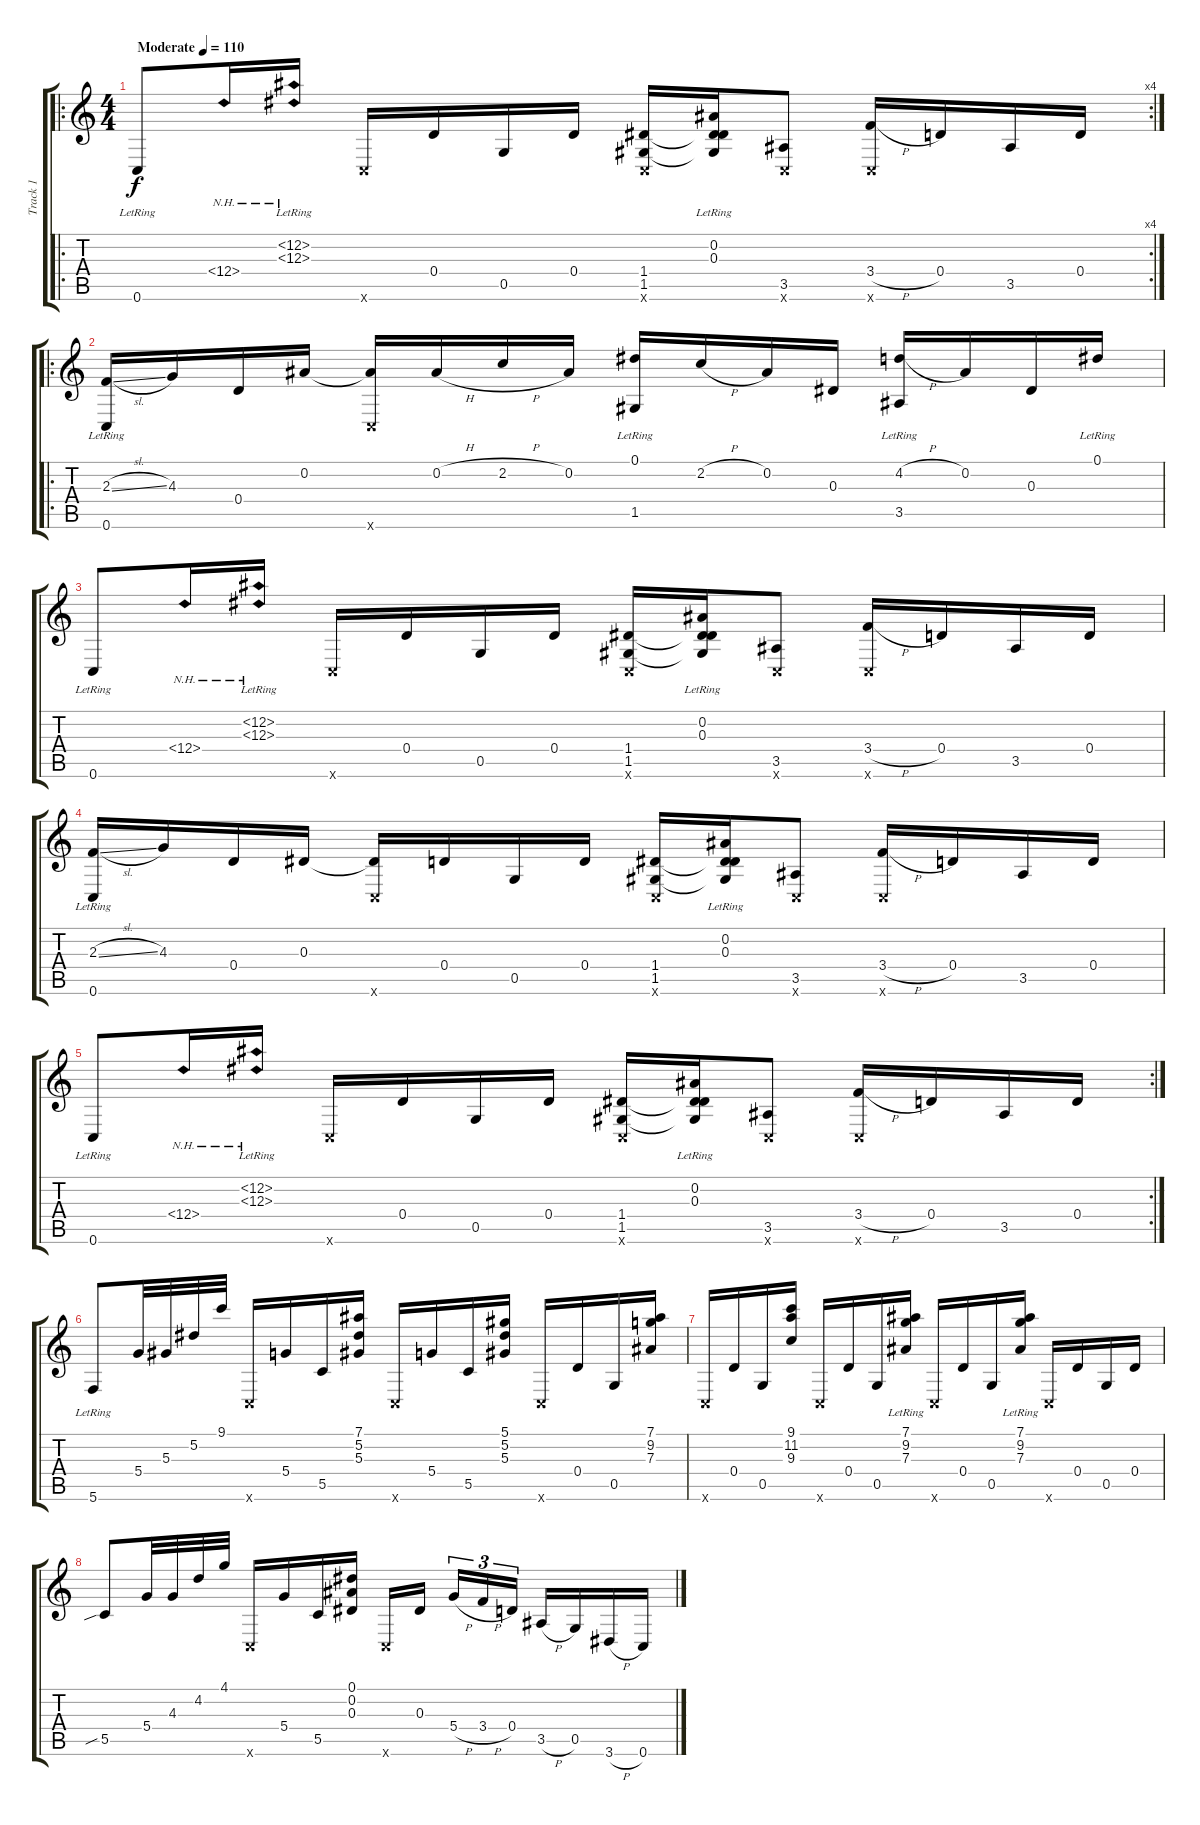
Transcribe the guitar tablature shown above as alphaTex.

\track ("Track 1" "Track 1") {instrument acousticguitarsteel}
\staff {score tabs}
\tuning (Eb4 Bb3 Eb3 D3 G2 C2) {hide}
\ro
\rc 4
\ts (4 4)
\tempo (110 "Moderate")
\clef g2
\ks c
0.6{lr}.8{dy f instrument acousticguitarsteel} 12.4{nh}.16 (12.2{nh lr} 12.3{nh lr}).16 0.6{x}.16 0.4.16 0.5.16 0.4.16 (1.4 1.5 0.6{x}).16 (0.2{lr} 0.3{lr} 1.4{t} 1.5{t}).16 (3.5 0.6{x}).8 (3.4{h} 0.6{x}).16 0.4.16 3.5.16 0.4.16 |
\ro
(2.3{sl} 0.6{lr}).16 4.3.16 0.4.16 0.2.16 (0.2{t} 0.6{x}).16 0.2{h}.16 2.2{h}.16 0.2.16 (0.1 1.5{lr}).16 2.2{h}.16 0.2.16 0.3.16 (4.2{h} 3.5{lr}).16 0.2.16 0.3.16 0.1{lr}.16 |
0.6{lr}.8 12.4{nh}.16 (12.2{nh lr} 12.3{nh lr}).16 0.6{x}.16 0.4.16 0.5.16 0.4.16 (1.4 1.5 0.6{x}).16 (0.2{lr} 0.3{lr} 1.4{t} 1.5{t}).16 (3.5 0.6{x}).8 (3.4{h} 0.6{x}).16 0.4.16 3.5.16 0.4.16 |
(2.3{sl} 0.6{lr}).16 4.3.16 0.4.16 0.3.16 (0.3{t} 0.6{x}).16 0.4.16 0.5.16 0.4.16 (1.4 1.5 0.6{x}).16 (0.2{lr} 0.3{lr} 1.4{t} 1.5{t}).16 (3.5 0.6{x}).8 (3.4{h} 0.6{x}).16 0.4.16 3.5.16 0.4.16 |
\rc 2
0.6{lr}.8 12.4{nh}.16 (12.2{nh lr} 12.3{nh lr}).16 0.6{x}.16 0.4.16 0.5.16 0.4.16 (1.4 1.5 0.6{x}).16 (0.2{lr} 0.3{lr} 1.4{t} 1.5{t}).16 (3.5 0.6{x}).8 (3.4{h} 0.6{x}).16 0.4.16 3.5.16 0.4.16 |
5.6{lr}.8 5.4.32 5.3.32 5.2.32 9.1.32 0.6{x}.16 5.4.16 5.5.16 (7.1 5.2 5.3).16 0.6{x}.16 5.4.16 5.5.16 (5.1 5.2 5.3).16 0.6{x}.16 0.4.16 0.5.16 (7.1 9.2 7.3).16 |
0.6{x}.16 0.4.16 0.5.16 (9.1 11.2 9.3).16 0.6{x}.16 0.4.16 0.5.16 (7.1{lr} 9.2{lr} 7.3{lr}).16 0.6{x}.16 0.4.16 0.5.16 (7.1{lr} 9.2{lr} 7.3{lr}).16 0.6{x}.16 0.4.16 0.5.16 0.4.16 |
5.5{sib}.8 5.4.32 4.3.32 4.2.32 4.1.32 0.6{x}.16 5.4.16 5.5.16 (0.1 0.2 0.3).16 0.6{x}.16 0.3.16{beam splitsecondary} 5.4{h}.16{tu (3 2)} 3.4{h}.16{tu (3 2)} 0.4.16{tu (3 2)} 3.5{h}.16 0.5.16 3.6{h}.16 0.6.16
